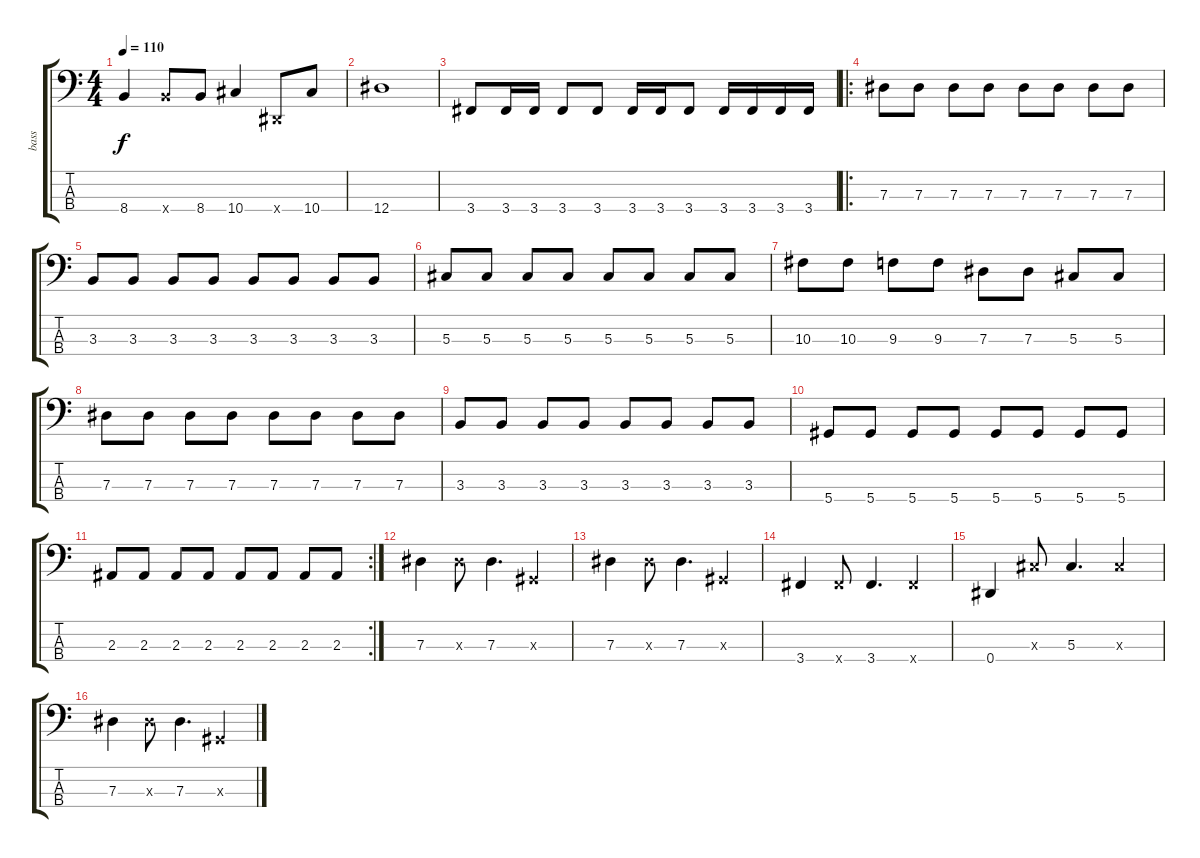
\track ("bass" "bass") {instrument electricbassfinger}
\staff {score tabs}
\tuning (Gb2 Db2 Ab1 Eb1) {hide}
\ts (4 4)
\tempo 110
\clef f4
\ks c
8.4.4{dy f} 8.4{x}.8 8.4.8 10.4.4 0.4{x}.8 10.4.8 |
12.4.1 |
3.4.8 3.4.16 3.4.16 3.4.8 3.4.8 3.4.16 3.4.16 3.4.8 3.4.16 3.4.16 3.4.16 3.4.16 |
\ro
7.3.8 7.3.8 7.3.8 7.3.8 7.3.8 7.3.8 7.3.8 7.3.8 |
3.3.8 3.3.8 3.3.8 3.3.8 3.3.8 3.3.8 3.3.8 3.3.8 |
5.3.8 5.3.8 5.3.8 5.3.8 5.3.8 5.3.8 5.3.8 5.3.8 |
10.3.8 10.3.8 9.3.8 9.3.8 7.3.8 7.3.8 5.3.8 5.3.8 |
7.3.8 7.3.8 7.3.8 7.3.8 7.3.8 7.3.8 7.3.8 7.3.8 |
3.3.8 3.3.8 3.3.8 3.3.8 3.3.8 3.3.8 3.3.8 3.3.8 |
5.4.8 5.4.8 5.4.8 5.4.8 5.4.8 5.4.8 5.4.8 5.4.8 |
\rc 2
2.3.8 2.3.8 2.3.8 2.3.8 2.3.8 2.3.8 2.3.8 2.3.8 |
7.3.4 7.3{x}.8 7.3.4{d} 0.3{x}.4 |
7.3.4 7.3{x}.8 7.3.4{d} 0.3{x}.4 |
3.4.4 3.4{x}.8 3.4.4{d} 3.4{x}.4 |
0.4.4 5.3{x}.8 5.3.4{d} 5.3{x}.4 |
7.3.4 7.3{x}.8 7.3.4{d} 0.3{x}.4
